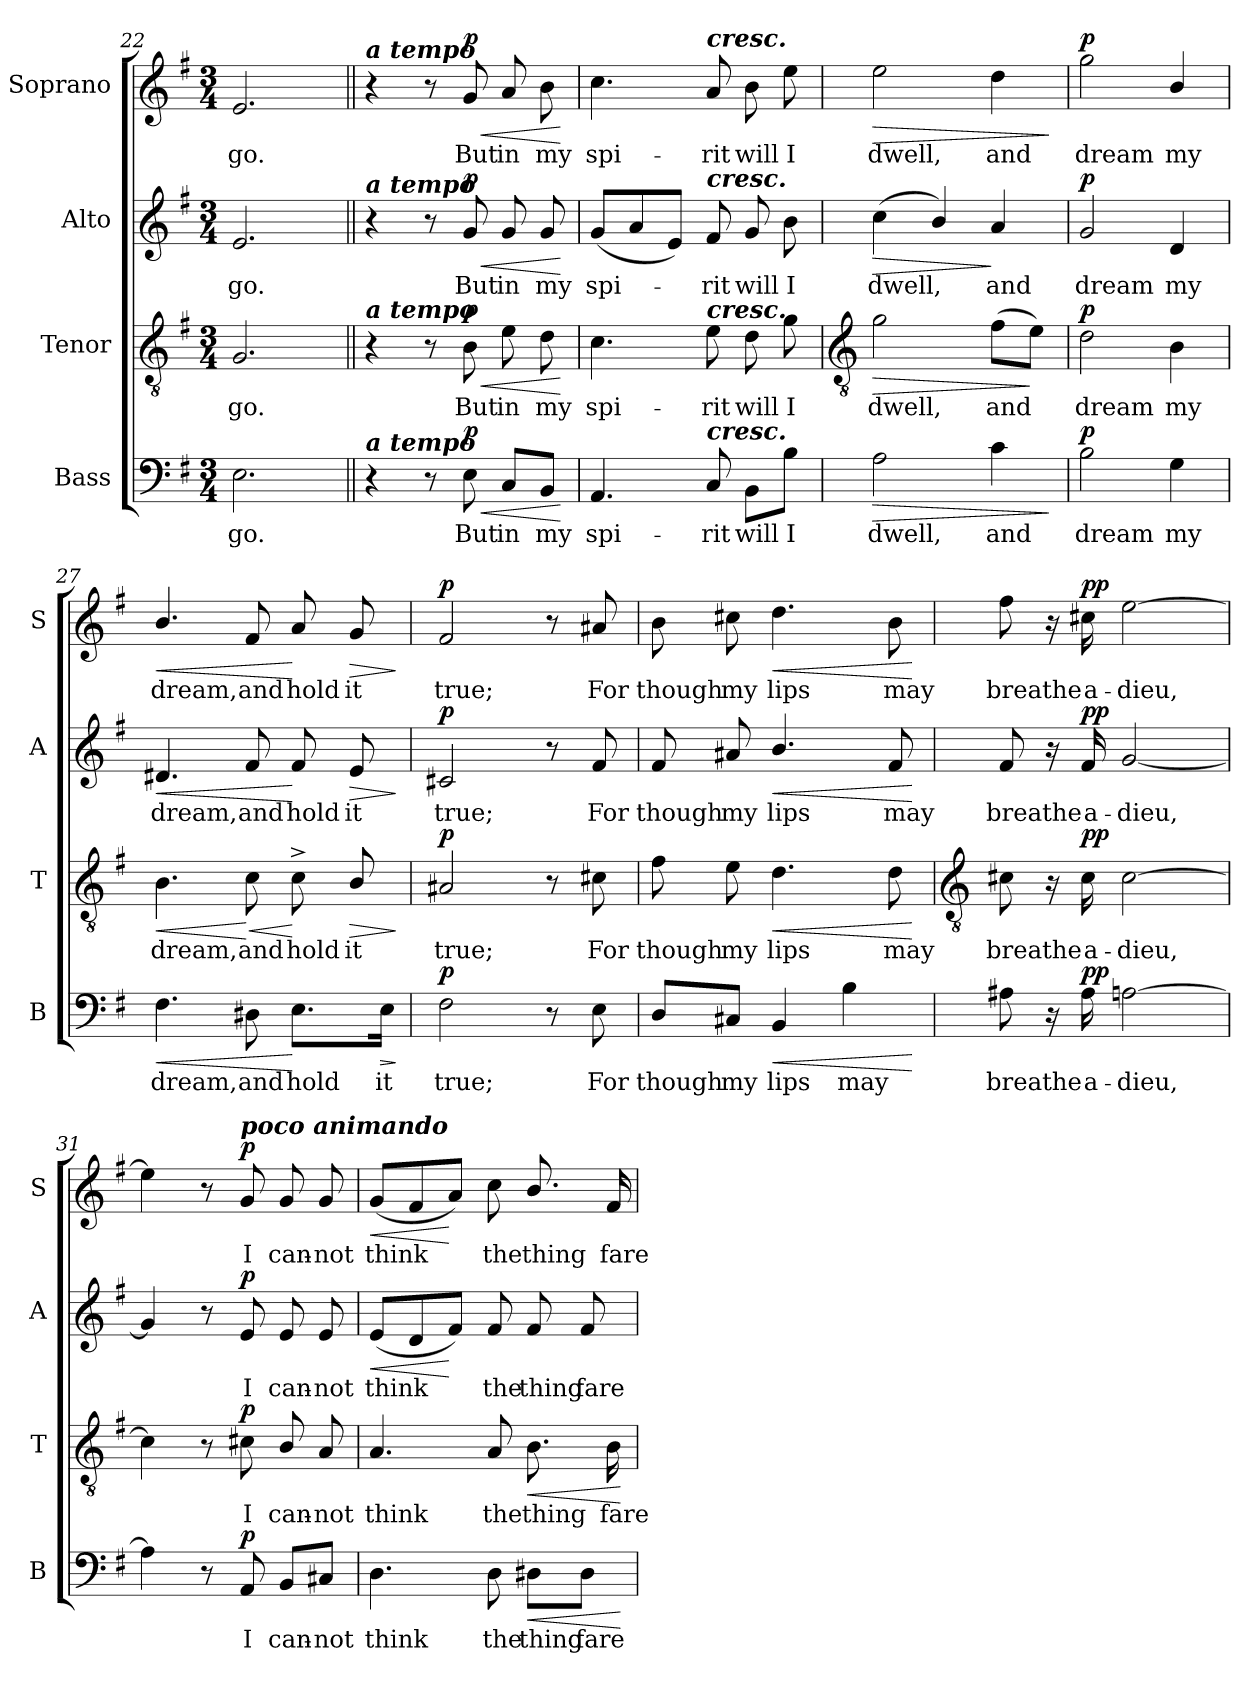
**kern	**text	**dynam	**kern	**text	**dynam	**kern	**text	**dynam	**kern	**text	**dynam
*part4	*part4	*part4	*part3	*part3	*part3	*part2	*part2	*part2	*part1	*part1	*part1
*staff4	*staff4	*staff4	*staff3	*staff3	*staff3	*staff2	*staff2	*staff2	*staff1	*staff1	*staff1
*I"Bass	*	*	*I"Tenor	*	*	*I"Alto	*	*	*I"Soprano	*	*
*I'B	*	*	*I'T	*	*	*I'A	*	*	*I'S	*	*
*clefF4	*	*	*clefGv2	*	*	*clefG2	*	*	*clefG2	*	*
*k[f#]	*	*	*k[f#]	*	*	*k[f#]	*	*	*k[f#]	*	*
*G:	*	*	*G:	*	*	*G:	*	*	*G:	*	*
*M3/4	*	*	*M3/4	*	*	*M3/4	*	*	*M3/4	*	*
=22	=22	=22	=22	=22	=22	=22	=22	=22	=22	=22	=22
!	!LO:LY:b	!	!	!LO:LY:b	!	!	!LO:LY:b	!	!	!LO:LY:b	!
2.E	go.	.	2.G	go.	.	2.e	go.	.	2.e	go.	.
=23||	=23||	=23||	=23||	=23||	=23||	=23||	=23||	=23||	=23||	=23||	=23||
!	!	!	!	!	!	!	!	!	!LO:TX:a:Bi:t=a tempo	!	!
!	!	!	!	!	!	!LO:TX:a:Bi:t=a tempo	!	!	!	!	!
!	!	!	!LO:TX:a:Bi:t=a tempo	!	!	!	!	!	!	!	!
!LO:TX:a:Bi:t=a tempo	!	!	!	!	!	!	!	!	!	!	!
4r	.	.	4r	.	.	4r	.	.	4r	.	.
8r	.	.	8r	.	.	8r	.	.	8r	.	.
!	!LO:LY:b	!LO:HP:b	!	!LO:LY:b	!LO:HP:b	!	!LO:LY:b	!LO:HP:b	!	!LO:LY:b	!LO:HP:b
!	!	!LO:DY:n=1:b	!	!	!LO:DY:n=1:b	!	!	!LO:DY:n=1:b	!	!	!LO:DY:n=1:b
8E	But	< p	8B	But	< p	8g	But	< p	8g	But	< p
!	!LO:LY:b	!	!	!LO:LY:b	!	!	!LO:LY:b	!	!	!LO:LY:b	!
8C/L	in	.	8e	in	.	8g	in	.	8a	in	.
!	!LO:LY:b	!	!	!LO:LY:b	!	!	!LO:LY:b	!	!	!LO:LY:b	!
8BB/J	my	.	8d	my	.	8g	my	.	8b	my	.
.	.	[	.	.	[	.	.	[	.	.	[
=24	=24	=24	=24	=24	=24	=24	=24	=24	=24	=24	=24
!	!LO:LY:b	!	!	!LO:LY:b	!	!	!LO:LY:b	!	!	!LO:LY:b	!
4.AA	spi-	.	4.c	spi-	.	(<8gL	spi-	.	4.cc	spi-	.
.	.	.	.	.	.	8a	.	.	.	.	.
.	.	.	.	.	.	8eJ)	.	.	.	.	.
!	!	!	!	!	!	!	!	!	!LO:TX:a:Bi:t=cresc.	!	!
!	!	!	!	!	!	!LO:TX:a:Bi:t=cresc.	!	!	!	!	!
!	!	!	!LO:TX:a:Bi:t=cresc.	!	!	!	!	!	!	!	!
!LO:TX:a:Bi:t=cresc.	!	!	!	!	!	!	!	!	!	!	!
!	!LO:LY:b	!	!	!LO:LY:b	!	!	!LO:LY:b	!	!	!LO:LY:b	!
8C	-rit	.	8e	-rit	.	8f#	rit	.	8a	-rit	.
!	!LO:LY:b	!	!	!LO:LY:b	!	!	!LO:LY:b	!	!	!LO:LY:b	!
8BB\L	will	.	8d	will	.	8g	will	.	8b	will	.
!	!LO:LY:b	!	!	!LO:LY:b	!	!	!LO:LY:b	!	!	!LO:LY:b	!
8B\J	I	.	8g	I	.	8b	I	.	8ee	I	.
!!LO:LB:g=z
=25	=25	=25	=25	=25	=25	=25	=25	=25	=25	=25	=25
*	*	*	*clefGv2	*	*	*	*	*	*	*	*
!	!LO:LY:b	!LO:HP:b	!	!LO:LY:b	!LO:HP:b	!	!LO:LY:b	!LO:HP:b	!	!LO:LY:b	!LO:HP:b
2A	dwell,	>	2g	dwell,	>	(<4cc	dwell,	>	2ee	dwell,	>
.	.	.	.	.	.	4b/)	.	.	.	.	.
!	!LO:LY:b	!	!	!LO:LY:b	!	!	!LO:LY:b	!	!	!LO:LY:b	!
4c	and	.	(>8f#L	and	.	4a	and	]	4dd	and	.
.	.	.	8eJ)	.	]	.	.	.	.	.	.
.	.	]	.	.	.	.	.	.	.	.	]
=26	=26	=26	=26	=26	=26	=26	=26	=26	=26	=26	=26
!	!LO:LY:b	!LO:DY:b	!	!LO:LY:b	!LO:DY:b	!	!LO:LY:b	!LO:DY:b	!	!LO:LY:b	!LO:DY:b
2B	dream	p	2d	dream	p	2g	dream	p	2gg	dream	p
!	!LO:LY:b	!	!	!LO:LY:b	!	!	!LO:LY:b	!	!	!LO:LY:b	!
4G	my	.	4B	my	.	4d	my	.	4b/	my	.
=27	=27	=27	=27	=27	=27	=27	=27	=27	=27	=27	=27
!	!LO:LY:b	!LO:HP:b	!	!LO:LY:b	!LO:HP:b	!	!LO:LY:b	!LO:HP:b	!	!LO:LY:b	!LO:HP:b
4.F#	dream,	<	4.B	dream,	<	4.d#X	dream,	<	4.b/	dream,	<
!	!LO:LY:b	!	!	!LO:LY:b	!LO:HP:n=1:b	!	!LO:LY:b	!	!	!LO:LY:b	!
8D#X	and	.	8c	and	[ <	8f#	and	.	8f#	and	.
!	!LO:LY:b	!	!	!LO:LY:b	!	!	!LO:LY:b	!	!	!LO:LY:b	!
8.E\L	hold	[	8c^	hold	[	8f#	hold	[	8a	hold	[
!	!	!	!	!LO:LY:b	!LO:HP:b	!	!LO:LY:b	!LO:HP:b	!	!LO:LY:b	!LO:HP:b
.	.	.	8B/	it	>	8e	it	>	8g	it	>
!	!LO:LY:b	!LO:HP:b	!	!	!	!	!	!	!	!	!
16E\Jk	it	>	.	.	.	.	.	.	.	.	.
.	.	]	.	.	]	.	.	]	.	.	]
=28	=28	=28	=28	=28	=28	=28	=28	=28	=28	=28	=28
!	!LO:LY:b	!LO:DY:b	!	!LO:LY:b	!LO:DY:b	!	!LO:LY:b	!LO:DY:b	!	!LO:LY:b	!LO:DY:b
2F#	true;	p	2A#X	true;	p	2c#X	true;	p	2f#	true;	p
8r	.	.	8r	.	.	8r	.	.	8r	.	.
!	!LO:LY:b	!	!	!LO:LY:b	!	!	!LO:LY:b	!	!	!LO:LY:b	!
8E	For	.	8c#X	For	.	8f#	For	.	8a#X	For	.
=29	=29	=29	=29	=29	=29	=29	=29	=29	=29	=29	=29
!	!LO:LY:b	!	!	!LO:LY:b	!	!	!LO:LY:b	!	!	!LO:LY:b	!
8D/L	though	.	8f#	though	.	8f#	though	.	8b	though	.
!	!LO:LY:b	!	!	!LO:LY:b	!	!	!LO:LY:b	!	!	!LO:LY:b	!
8C#X/J	my	.	8e	my	.	8a#X	my	.	8cc#X	my	.
!	!LO:LY:b	!LO:HP:b	!	!LO:LY:b	!LO:HP:b	!	!LO:LY:b	!LO:HP:b	!	!LO:LY:b	!LO:HP:b
4BB	lips	<	4.d	lips	<	4.b/	lips	<	4.dd	lips	<
!	!LO:LY:b	!	!	!	!	!	!	!	!	!	!
4B	may	.	.	.	.	.	.	.	.	.	.
!	!	!	!	!LO:LY:b	!	!	!LO:LY:b	!	!	!LO:LY:b	!
.	.	.	8d	may	.	8f#	may	.	8b	may	.
.	.	[	.	.	[	.	.	[	.	.	[
!!LO:LB:g=z
=30	=30	=30	=30	=30	=30	=30	=30	=30	=30	=30	=30
*	*	*	*clefGv2	*	*	*	*	*	*	*	*
!	!LO:LY:b	!	!	!LO:LY:b	!	!	!LO:LY:b	!	!	!LO:LY:b	!
8A#X	breathe	.	8c#X	breathe	.	8f#	breathe	.	8ff#	breathe	.
16r	.	.	16r	.	.	16r	.	.	16r	.	.
!	!LO:LY:b	!LO:DY:b	!	!LO:LY:b	!LO:DY:b	!	!LO:LY:b	!LO:DY:b	!	!LO:LY:b	!LO:DY:b
16A#	a-	pp	16c#	a-	pp	16f#	a-	pp	16cc#X	a-	pp
!	!LO:LY:b	!	!	!LO:LY:b	!	!	!LO:LY:b	!	!	!LO:LY:b	!
[2An	-dieu,	.	[2c#	-dieu,	.	[2g	-dieu,	.	[2ee	-dieu,	.
=31	=31	=31	=31	=31	=31	=31	=31	=31	=31	=31	=31
4A]	.	.	4c#]	.	.	4g]	.	.	4ee]	.	.
8r	.	.	8r	.	.	8r	.	.	8r	.	.
!	!	!	!	!	!	!	!	!	!LO:TX:a:Bi:t=poco animando	!	!
!	!LO:LY:b	!LO:DY:b	!	!LO:LY:b	!LO:DY:b	!	!LO:LY:b	!LO:DY:b	!	!LO:LY:b	!LO:DY:b
8AA	I	p	8c#X	I	p	8e	I	p	8g	I	p
!	!LO:LY:b	!	!	!LO:LY:b	!	!	!LO:LY:b	!	!	!LO:LY:b	!
8BB/L	can-	.	8B/	can-	.	8e	can-	.	8g	can-	.
!	!LO:LY:b	!	!	!LO:LY:b	!	!	!LO:LY:b	!	!	!LO:LY:b	!
8C#X/J	-not	.	8A	-not	.	8e	-not	.	8g	-not	.
=32	=32	=32	=32	=32	=32	=32	=32	=32	=32	=32	=32
!	!LO:LY:b	!	!	!LO:LY:b	!	!	!LO:LY:b	!LO:HP:b	!	!LO:LY:b	!LO:HP:b
4.D	think	.	4.A	think	.	(<8eL	think	<	(<8gL	think	<
.	.	.	.	.	.	8d	.	.	8f#	.	.
.	.	.	.	.	.	8f#J)	.	[	8aJ)	.	[
!	!LO:LY:b	!	!	!LO:LY:b	!	!	!LO:LY:b	!	!	!LO:LY:b	!
8D	the	.	8A	the	.	8f#	the	.	8cc	the	.
!	!LO:LY:b	!LO:HP:b	!	!LO:LY:b	!LO:HP:b	!	!LO:LY:b	!	!	!LO:LY:b	!
8D#X\L	thing	<	8.B	thing	<	8f#	thing	.	8.b/	thing	.
!	!LO:LY:b	!	!	!	!	!	!LO:LY:b	!	!	!	!
8D#\J	fare-	.	.	.	.	8f#	fare-	.	.	.	.
!	!	!	!	!LO:LY:b	!	!	!	!	!	!LO:LY:b	!
.	.	.	16B	fare-	.	.	.	.	16f#	fare-	.
.	.	[	.	.	[	.	.	.	.	.	.
=	=	=	=	=	=	=	=	=	=	=	=
*-	*-	*-	*-	*-	*-	*-	*-	*-	*-	*-	*-
